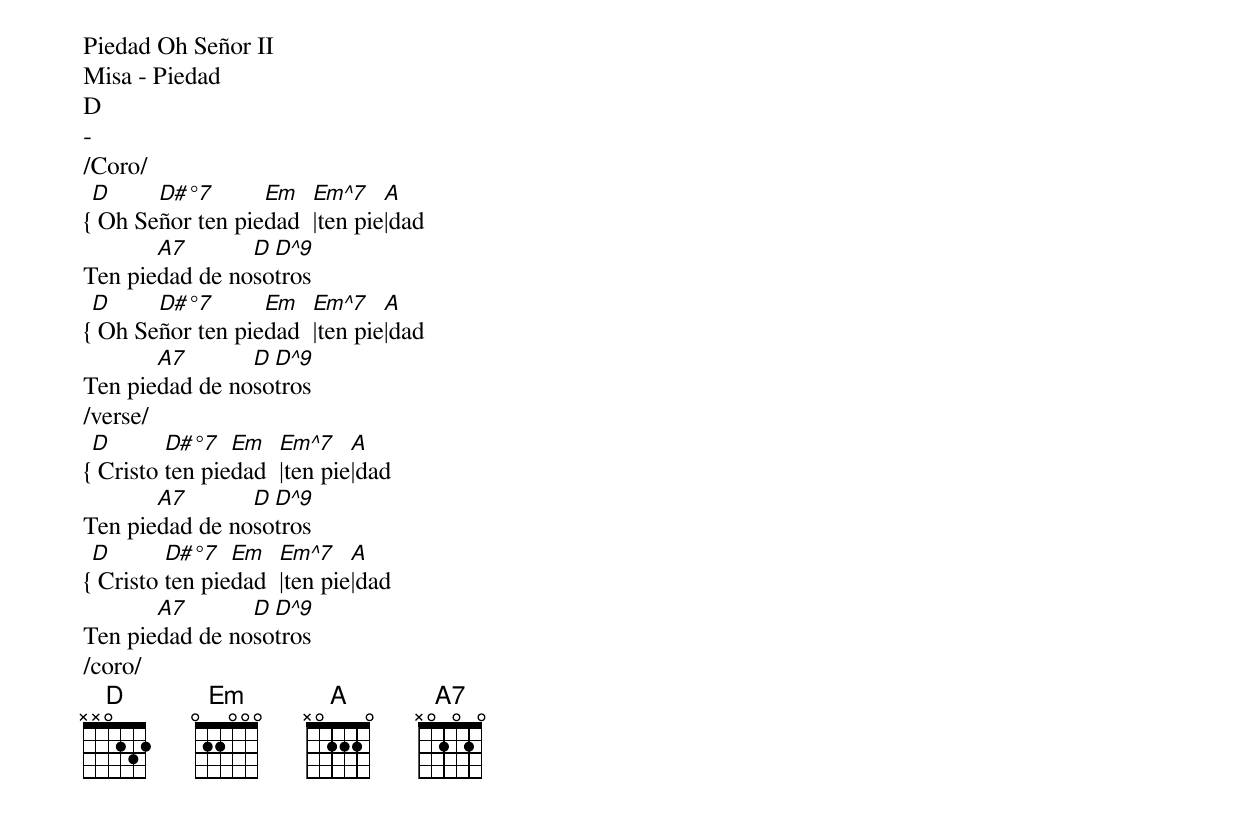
Piedad Oh Señor II
Misa - Piedad
D
-
/Coro/
{[D] Oh Se[D#°7]ñor ten pie[Em]dad  [Em^7]|ten pie[A]|dad
Ten pie[A7]dad de no[D]so[D^9]tros
{[D] Oh Se[D#°7]ñor ten pie[Em]dad  [Em^7]|ten pie[A]|dad
Ten pie[A7]dad de no[D]so[D^9]tros
/verse/
{[D] Cristo [D#°7]ten pie[Em]dad  [Em^7]|ten pie[A]|dad
Ten pie[A7]dad de no[D]so[D^9]tros
{[D] Cristo [D#°7]ten pie[Em]dad  [Em^7]|ten pie[A]|dad
Ten pie[A7]dad de no[D]so[D^9]tros
/coro/
